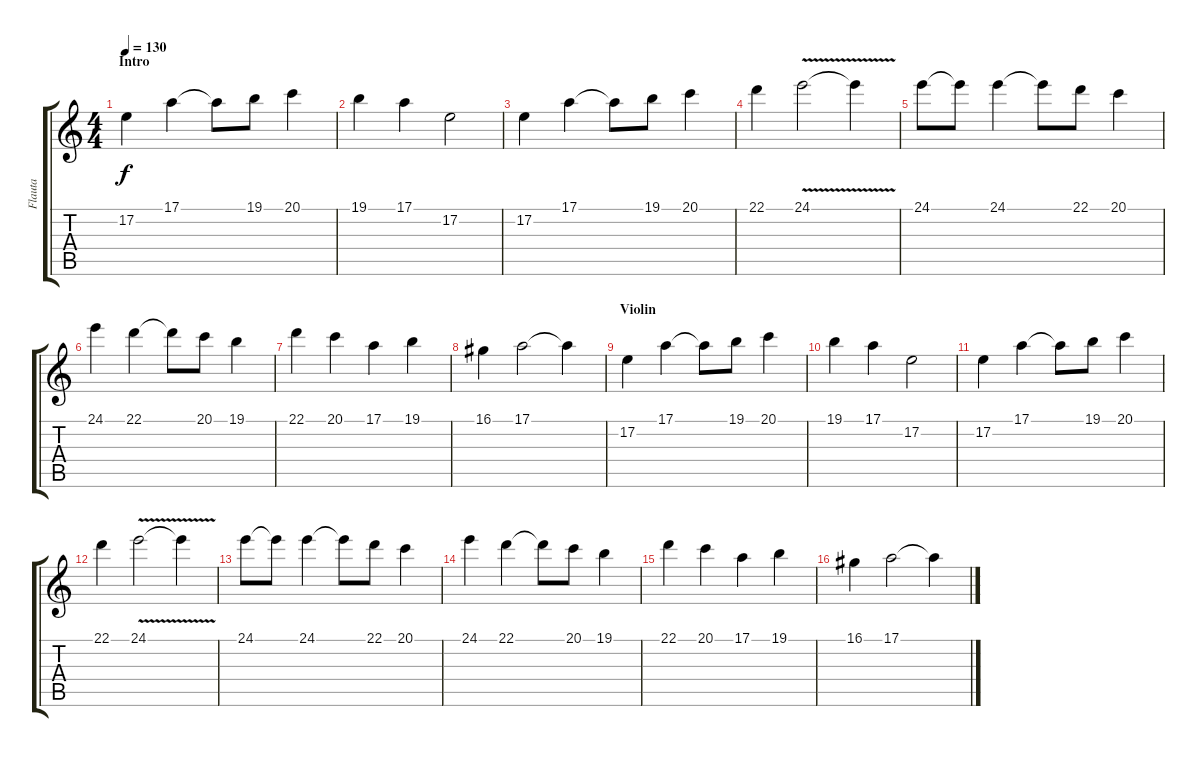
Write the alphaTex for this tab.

\track ("Flauta" "Flauta") {instrument panflute}
\staff {score tabs}
\tuning (E4 B3 G3 D3 A2 E2) {hide}
\ts (4 4)
\section ("" "Intro")
\tempo 130
\clef g2
\ks c
17.2.4{dy f instrument panflute} 17.1.4 17.1{t}.8 19.1.8 20.1.4 |
19.1.4 17.1.4 17.2.2 |
17.2.4 17.1.4 17.1{t}.8 19.1.8 20.1.4 |
22.1.4 24.1{v}.2 24.1{t}.4 |
24.1.8 24.1{t}.8 24.1.4 24.1{t}.8 22.1.8 20.1.4 |
24.1.4 22.1.4 22.1{t}.8 20.1.8 19.1.4 |
22.1.4 20.1.4 17.1.4 19.1.4 |
16.1.4 17.1.2 17.1{t}.4 |
\section ("" "Violin")
17.2.4 17.1.4 17.1{t}.8 19.1.8 20.1.4 |
19.1.4 17.1.4 17.2.2 |
17.2.4 17.1.4 17.1{t}.8 19.1.8 20.1.4 |
22.1.4 24.1{v}.2 24.1{t}.4 |
24.1.8 24.1{t}.8 24.1.4 24.1{t}.8 22.1.8 20.1.4 |
24.1.4 22.1.4 22.1{t}.8 20.1.8 19.1.4 |
22.1.4 20.1.4 17.1.4 19.1.4 |
16.1.4 17.1.2 17.1{t}.4
